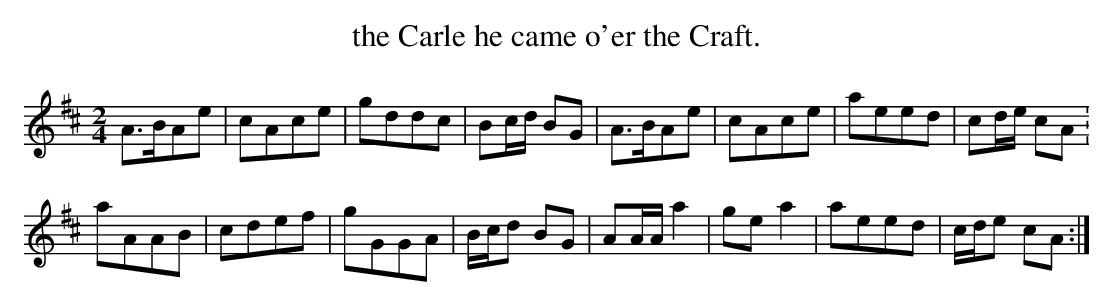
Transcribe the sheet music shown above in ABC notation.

X:1
T:the Carle he came o'er the Craft.
M:2/4
L:1/8
K:AMix
A>BAe   |cAce|gddc|Bc/d/ BG |\
A>BAe   |cAce|aeed|cd/e/ cA:;
aAAB    |cdef|gGGA|B/c/d BG |\
AA/A/ a2|gea2|aeed|c/d/e cA:|
